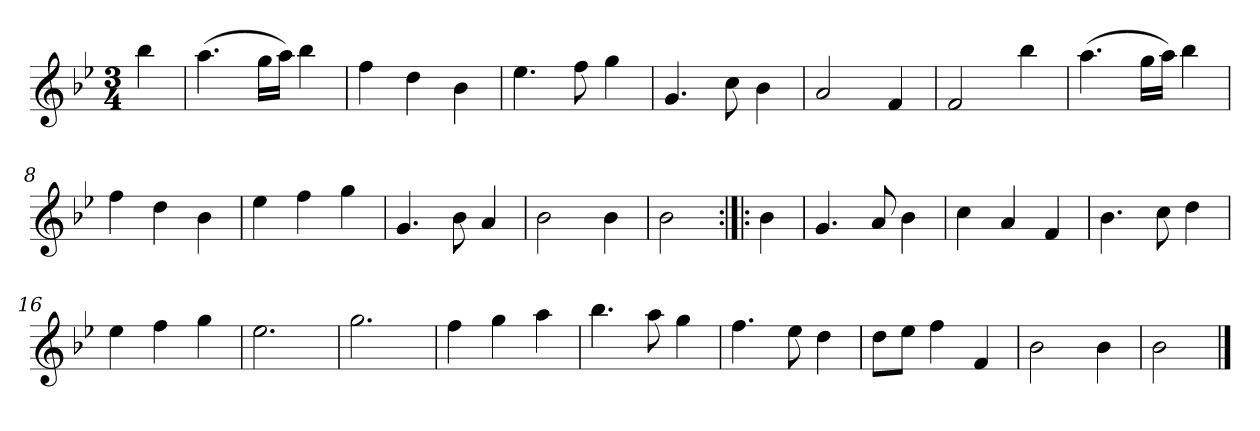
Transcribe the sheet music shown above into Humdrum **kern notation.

**kern
*part1
*staff1
*clefG2
*k[b-e-]
*B-:
*M3/4
*MM120
=
4bb-
=1
(4.aa
16gg\LL
16aa\JJ)
4bb-
=2
4ff
4dd
4b-
=3
4.ee-
8ff
4gg
=4
4.g
8cc
4b-
=5
2a
4f
=6
2f
4bb-
=7
(4.aa
16gg\LL
16aa\JJ)
4bb-
=8
4ff
4dd
4b-
=9
4ee-
4ff
4gg
=10
4.g
8b-
4a
=11
2b-
4b-
=12
2b-
=:|!|:
4b-
=13
4.g
8a
4b-
=14
4cc
4a
4f
=15
4.b-
8cc
4dd
=16
4ee-
4ff
4gg
=17
2.ee-
=18
2.gg
=19
4ff
4gg
4aa
=20
4.bb-
8aa
4gg
=21
4.ff
8ee-
4dd
=22
8dd\L
8ee-\J
4ff
4f
=23
2b-
4b-
=24
2b-
==
*-
